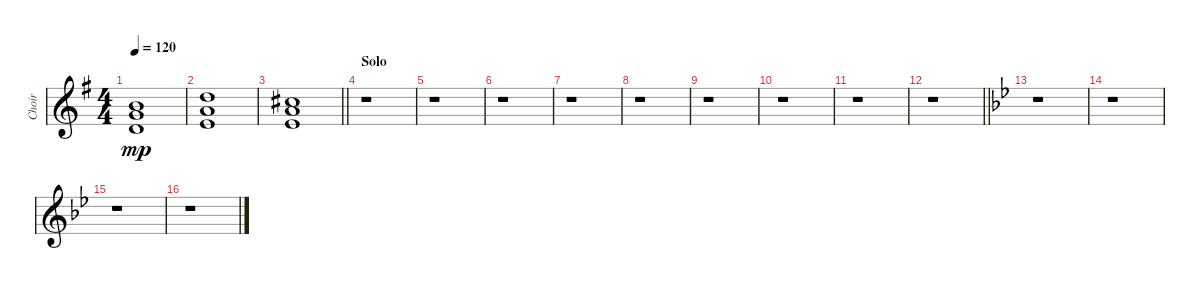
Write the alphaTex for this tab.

\track ("Choir" "Choir") {instrument choiraahs}
\staff {score}
\tuning (E4 B3 G3 D3 A2 E2) {hide}
\ts (4 4)
\tempo 120
\clef g2
\ks eminor
(7.1 8.2 7.3).1{dy mp} |
(10.1 10.2 9.3).1 |
\barLineRight lightlight
(9.1 10.2 9.3).1 |
\section ("" "Solo")
r.1 |
r.1 |
r.1 |
r.1 |
r.1 |
r.1 |
r.1 |
r.1 |
\barLineRight lightlight
r.1 |
\section ("" "")
\ks gminor
r.1 |
r.1 |
r.1 |
r.1
